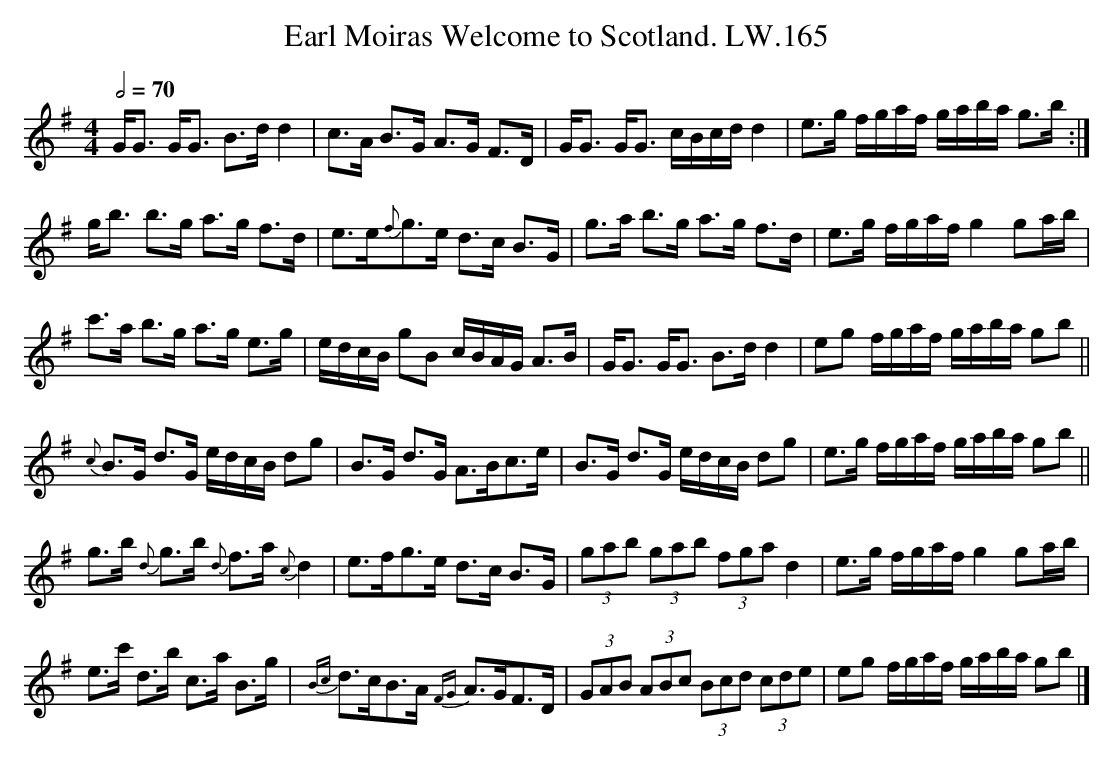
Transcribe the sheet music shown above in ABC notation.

X:1
T:Earl Moiras Welcome to Scotland. LW.165
L:1/8
M:4/4
Q:1/2=70
K:G
G<G G<G B>d d2|c>A B>G A>G F>D|G<G G<G c/B/c/d/ d2|e>g f/g/a/f/ g/a/b/a/ g>b:|
g<b b>g a>g f>d|e>e{f}g>e d>c B>G|g>a b>g a>g f>d|e>g f/g/a/f/ g2 ga/b/|
c'>a b>g a>g e>g|e/d/c/B/ gB c/B/A/G/ A>B| G<G G<G B>d d2|eg f/g/a/f/ g/a/b/a/ gb||
{c}B>G d>G e/d/c/B/ dg|B>G d>G A>Bc>e|B>G d>G e/d/c/B/ dg|e>g f/g/a/f/ g/a/b/a/ gb||
g>b {d}g>b {d}f>a {c}d2|e>fg>e d>c B>G|(3gab (3gab (3fga d2|e>g f/g/a/f/ g2 ga/b/|
e>c' d>b c>a B>g|{Bc}d>cB>A {FG}A>GF>D|(3GAB (3ABc (3Bcd (3cde|eg f/g/a/f/ g/a/b/a/ gb |]
